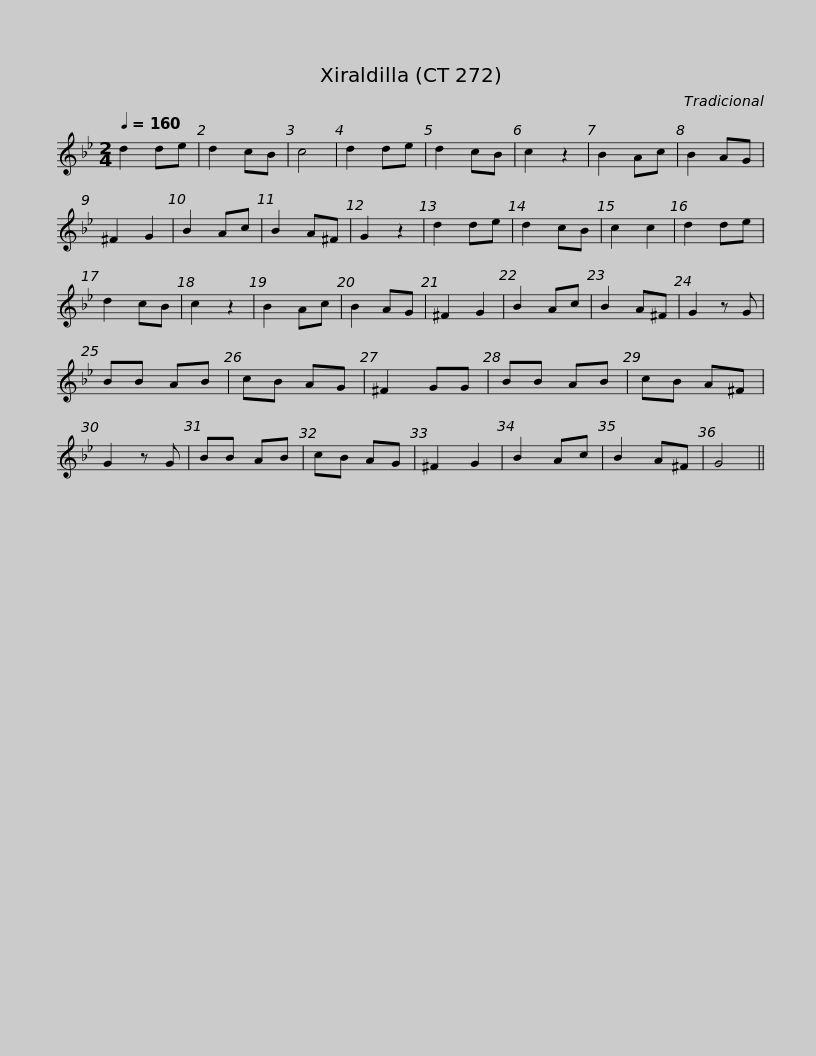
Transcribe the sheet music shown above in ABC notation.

X:1
L:1/8
Q:1/4=160
M:2/4
I:linebreak $
K:Gmin
V:1 treble
V:1
 d2 de | d2 cB | c4 | d2 de | d2 cB | %5
 c2 z2 | B2 Ac | B2 AG | ^F2 G2 | B2 Ac | %10
 B2 A^F | G2 z2 | d2 de | d2 cB |$ c2 c2 | %15
 d2 de | d2 cB | c2 z2 | B2 Ac | B2 AG | %20
 ^F2 G2 | B2 Ac | B2 A^F | G2 z G | BB AB | %25
 cB AG | ^F2 GG |$ BB AB | cB A^F | G2 z G | %30
 BB AB | cB AG | ^F2 G2 | B2 Ac | B2 A^F | %35
 G4 || %36
